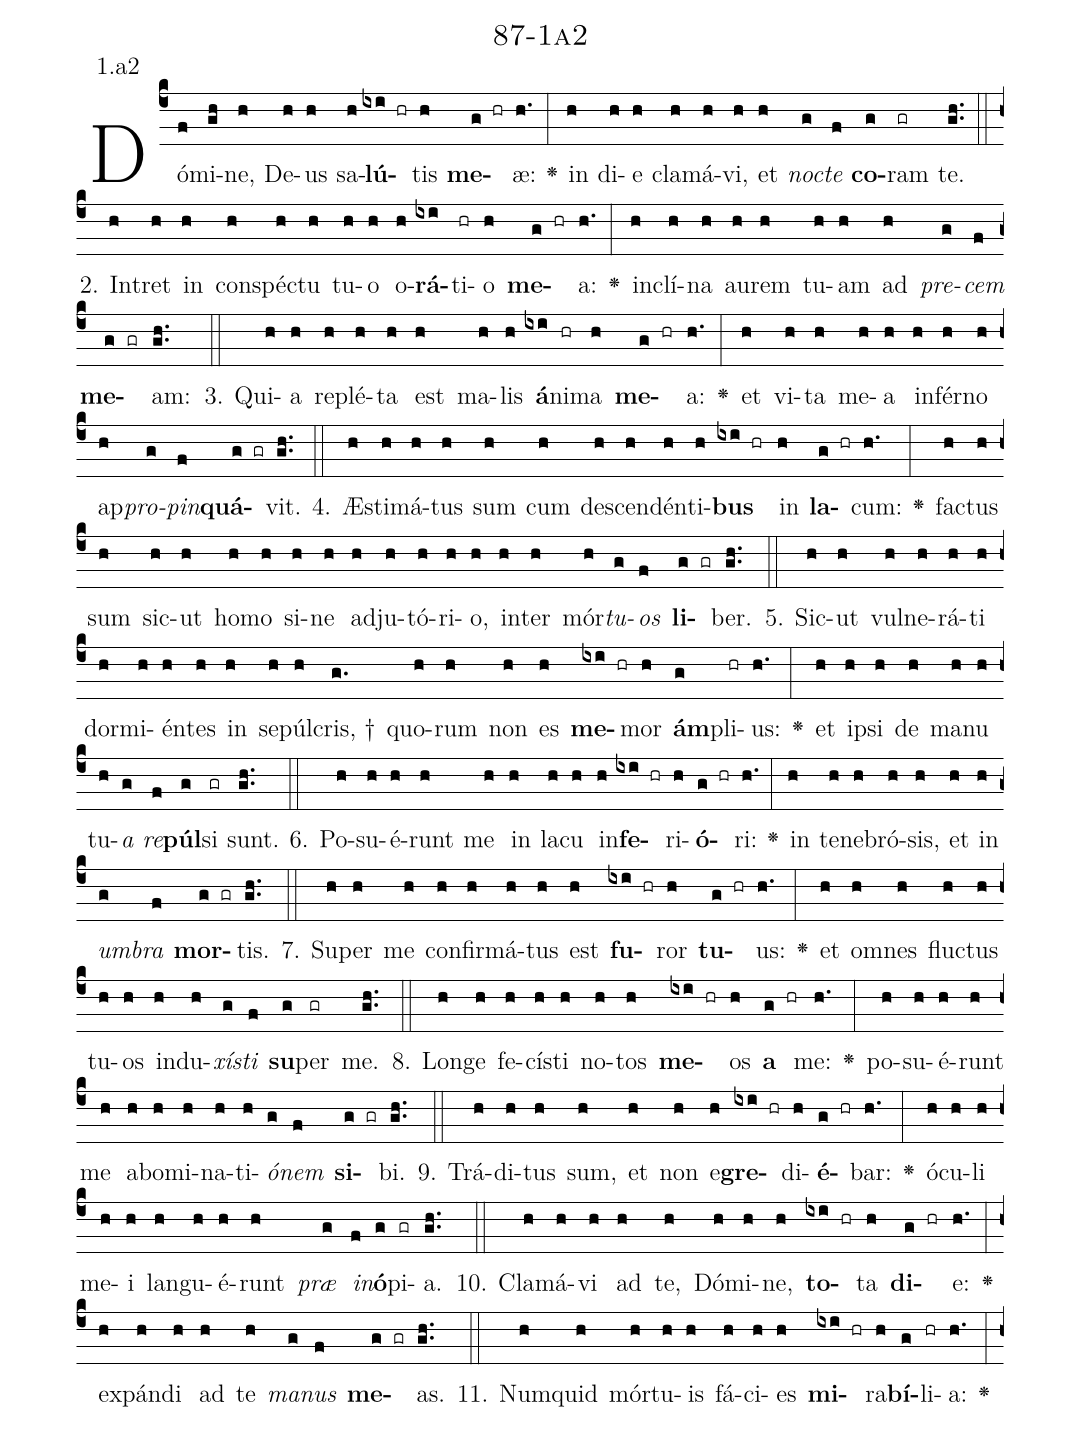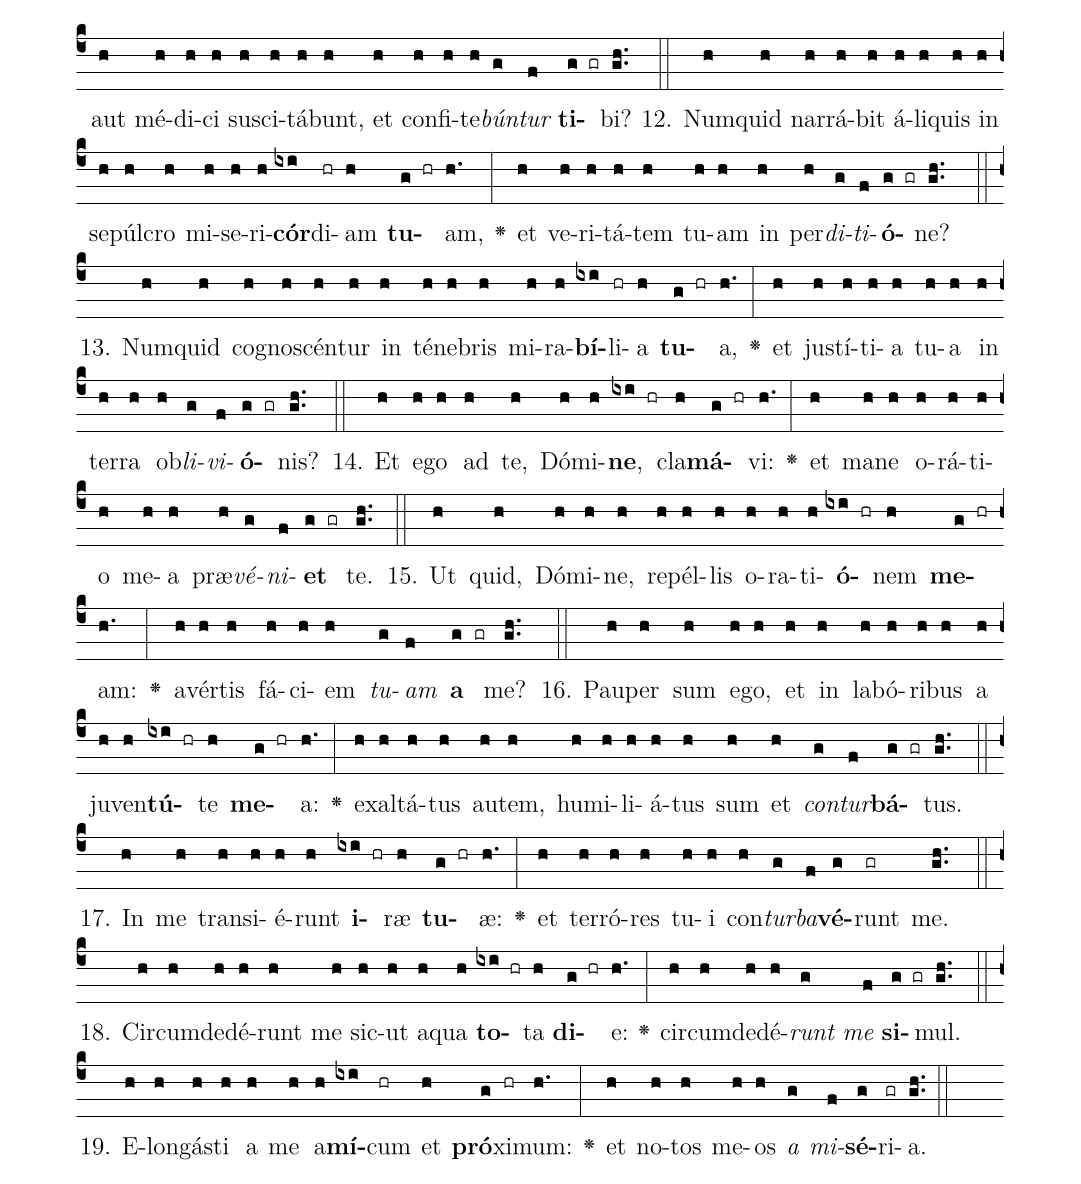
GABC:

name: 87-1a2;
annotation: 1.a2;
%%
(c4)Dó(f)mi(gh)ne,(h) De(h)us(h) sa(h)<b>lú</b>(ixi hr)tis(h) <b>me</b>(g hr)æ:(h.) <v>\greheightstar</v>(:) in(h) di(h)e(h) cla(h)má(h)vi,(h) et(h) <i>noc</i>(g)<i>te</i>(f) <b>co</b>(g)ram(gr) te.(gh..) (::)
2. In(h)tret(h) in(h) con(h)spéc(h)tu(h) tu(h)o(h) o(h)<b>rá</b>(ixi)ti(hr)o(h) <b>me</b>(g hr)a:(h.) <v>\greheightstar</v>(:) in(h)clí(h)na(h) au(h)rem(h) tu(h)am(h) ad(h) <i>pre</i>(g)<i>cem</i>(f) <b>me</b>(g gr)am:(gh..) (::)
3. Qui(h)a(h) re(h)plé(h)ta(h) est(h) ma(h)lis(h) <b>á</b>(ixi)ni(hr)ma(h) <b>me</b>(g hr)a:(h.) <v>\greheightstar</v>(:) et(h) vi(h)ta(h) me(h)a(h) in(h)fér(h)no(h) ap(h)<i>pro</i>(g)<i>pin</i>(f)<b>quá</b>(g gr)vit.(gh..) (::)
4. Æs(h)ti(h)má(h)tus(h) sum(h) cum(h) de(h)scen(h)dén(h)ti(h)<b>bus</b>(ixi hr) in(h) <b>la</b>(g hr)cum:(h.) <v>\greheightstar</v>(:) fac(h)tus(h) sum(h) sic(h)ut(h) ho(h)mo(h) si(h)ne(h) ad(h)ju(h)tó(h)ri(h)o,(h) in(h)ter(h) mór(h)<i>tu</i>(g)<i>os</i>(f) <b>li</b>(g gr)ber.(gh..) (::)
5. Sic(h)ut(h) vul(h)ne(h)rá(h)ti(h) dor(h)mi(h)én(h)tes(h) in(h) se(h)púl(h)cris, †(g.) quo(h)rum(h) non(h) es(h) <b>me</b>(ixi hr)mor(h) <b>ám</b>(g)pli(hr)us:(h.) <v>\greheightstar</v>(:) et(h) ip(h)si(h) de(h) ma(h)nu(h) tu(h)<i>a</i>(g) <i>re</i>(f)<b>púl</b>(g)si(gr) sunt.(gh..) (::)
6. Po(h)su(h)é(h)runt(h) me(h) in(h) la(h)cu(h) in(h)<b>fe</b>(ixi hr)ri(h)<b>ó</b>(g hr)ri:(h.) <v>\greheightstar</v>(:) in(h) te(h)ne(h)bró(h)sis,(h) et(h) in(h) <i>um</i>(g)<i>bra</i>(f) <b>mor</b>(g gr)tis.(gh..) (::)
7. Su(h)per(h) me(h) con(h)fir(h)má(h)tus(h) est(h) <b>fu</b>(ixi hr)ror(h) <b>tu</b>(g hr)us:(h.) <v>\greheightstar</v>(:) et(h) om(h)nes(h) fluc(h)tus(h) tu(h)os(h) in(h)du(h)<i>xís</i>(g)<i>ti</i>(f) <b>su</b>(g)per(gr) me.(gh..) (::)
8. Lon(h)ge(h) fe(h)cís(h)ti(h) no(h)tos(h) <b>me</b>(ixi hr)os(h) <b>a</b>(g hr) me:(h.) <v>\greheightstar</v>(:) po(h)su(h)é(h)runt(h) me(h) ab(h)o(h)mi(h)na(h)ti(h)<i>ó</i>(g)<i>nem</i>(f) <b>si</b>(g gr)bi.(gh..) (::)
9. Trá(h)di(h)tus(h) sum,(h) et(h) non(h) e(h)<b>gre</b>(ixi hr)di(h)<b>é</b>(g hr)bar:(h.) <v>\greheightstar</v>(:) ó(h)cu(h)li(h) me(h)i(h) lan(h)gu(h)é(h)runt(h) <i>præ</i>(g) <i>in</i>(f)<b>ó</b>(g)pi(gr)a.(gh..) (::)
10. Cla(h)má(h)vi(h) ad(h) te,(h) Dó(h)mi(h)ne,(h) <b>to</b>(ixi hr)ta(h) <b>di</b>(g hr)e:(h.) <v>\greheightstar</v>(:) ex(h)pán(h)di(h) ad(h) te(h) <i>ma</i>(g)<i>nus</i>(f) <b>me</b>(g gr)as.(gh..) (::)
11. Num(h)quid(h) mór(h)tu(h)is(h) fá(h)ci(h)es(h) <b>mi</b>(ixi hr)ra(h)<b>bí</b>(g)li(hr)a:(h.) <v>\greheightstar</v>(:) aut(h) mé(h)di(h)ci(h) su(h)sci(h)tá(h)bunt,(h) et(h) con(h)fi(h)te(h)<i>bún</i>(g)<i>tur</i>(f) <b>ti</b>(g gr)bi?(gh..) (::)
12. Num(h)quid(h) nar(h)rá(h)bit(h) á(h)li(h)quis(h) in(h) se(h)púl(h)cro(h) mi(h)se(h)ri(h)<b>cór</b>(ixi)di(hr)am(h) <b>tu</b>(g hr)am,(h.) <v>\greheightstar</v>(:) et(h) ve(h)ri(h)tá(h)tem(h) tu(h)am(h) in(h) per(h)<i>di</i>(g)<i>ti</i>(f)<b>ó</b>(g gr)ne?(gh..) (::)
13. Num(h)quid(h) co(h)gno(h)scén(h)tur(h) in(h) té(h)ne(h)bris(h) mi(h)ra(h)<b>bí</b>(ixi)li(hr)a(h) <b>tu</b>(g hr)a,(h.) <v>\greheightstar</v>(:) et(h) jus(h)tí(h)ti(h)a(h) tu(h)a(h) in(h) ter(h)ra(h) ob(h)<i>li</i>(g)<i>vi</i>(f)<b>ó</b>(g gr)nis?(gh..) (::)
14. Et(h) e(h)go(h) ad(h) te,(h) Dó(h)mi(h)<b>ne</b>,(ixi hr) cla(h)<b>má</b>(g hr)vi:(h.) <v>\greheightstar</v>(:) et(h) ma(h)ne(h) o(h)rá(h)ti(h)o(h) me(h)a(h) præ(h)<i>vé</i>(g)<i>ni</i>(f)<b>et</b>(g gr) te.(gh..) (::)
15. Ut(h) quid,(h) Dó(h)mi(h)ne,(h) re(h)pél(h)lis(h) o(h)ra(h)ti(h)<b>ó</b>(ixi hr)nem(h) <b>me</b>(g hr)am:(h.) <v>\greheightstar</v>(:) a(h)vér(h)tis(h) fá(h)ci(h)em(h) <i>tu</i>(g)<i>am</i>(f) <b>a</b>(g gr) me?(gh..) (::)
16. Pau(h)per(h) sum(h) e(h)go,(h) et(h) in(h) la(h)bó(h)ri(h)bus(h) a(h) ju(h)ven(h)<b>tú</b>(ixi hr)te(h) <b>me</b>(g hr)a:(h.) <v>\greheightstar</v>(:) ex(h)al(h)tá(h)tus(h) au(h)tem,(h) hu(h)mi(h)li(h)á(h)tus(h) sum(h) et(h) <i>con</i>(g)<i>tur</i>(f)<b>bá</b>(g gr)tus.(gh..) (::)
17. In(h) me(h) trans(h)i(h)é(h)runt(h) <b>i</b>(ixi hr)ræ(h) <b>tu</b>(g hr)æ:(h.) <v>\greheightstar</v>(:) et(h) ter(h)ró(h)res(h) tu(h)i(h) con(h)<i>tur</i>(g)<i>ba</i>(f)<b>vé</b>(g)runt(gr) me.(gh..) (::)
18. Cir(h)cum(h)de(h)dé(h)runt(h) me(h) sic(h)ut(h) a(h)qua(h) <b>to</b>(ixi hr)ta(h) <b>di</b>(g hr)e:(h.) <v>\greheightstar</v>(:) cir(h)cum(h)de(h)dé(h)<i>runt</i>(g) <i>me</i>(f) <b>si</b>(g gr)mul.(gh..) (::)
19. E(h)lon(h)gás(h)ti(h) a(h) me(h) a(h)<b>mí</b>(ixi)cum(hr) et(h) <b>pró</b>(g)xi(hr)mum:(h.) <v>\greheightstar</v>(:) et(h) no(h)tos(h) me(h)os(h) <i>a</i>(g) <i>mi</i>(f)<b>sé</b>(g)ri(gr)a.(gh..) (::)
